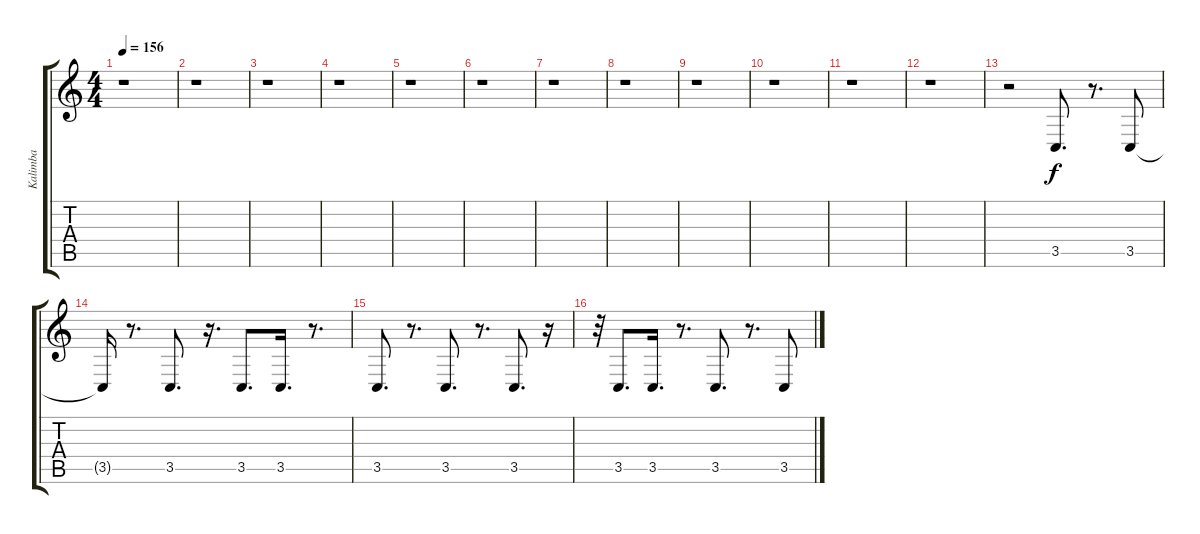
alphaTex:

\track ("Kalimba" "Kalimba") {instrument kalimba}
\staff {score tabs}
\tuning (E4 B3 G3 D3 A2 E2) {hide}
\ts (4 4)
\tempo 156
\clef g2
\ks c
r.1{dy f} |
r.1 |
r.1 |
r.1 |
r.1 |
r.1 |
r.1 |
r.1 |
r.1 |
r.1 |
r.1 |
r.1 |
r.2 3.5.8{d volume 8} r.8{d volume 8} 3.5.8 |
3.5{t}.16 r.8{d} 3.5.8{d} r.16{d} 3.5.8{d} 3.5.16{d} r.8{d} |
3.5.8{d} r.8{d} 3.5.8{d} r.8{d} 3.5.8{d} r.16 |
r.32 3.5.8{d} 3.5.16{d} r.8{d} 3.5.8{d} r.8{d} 3.5.8
